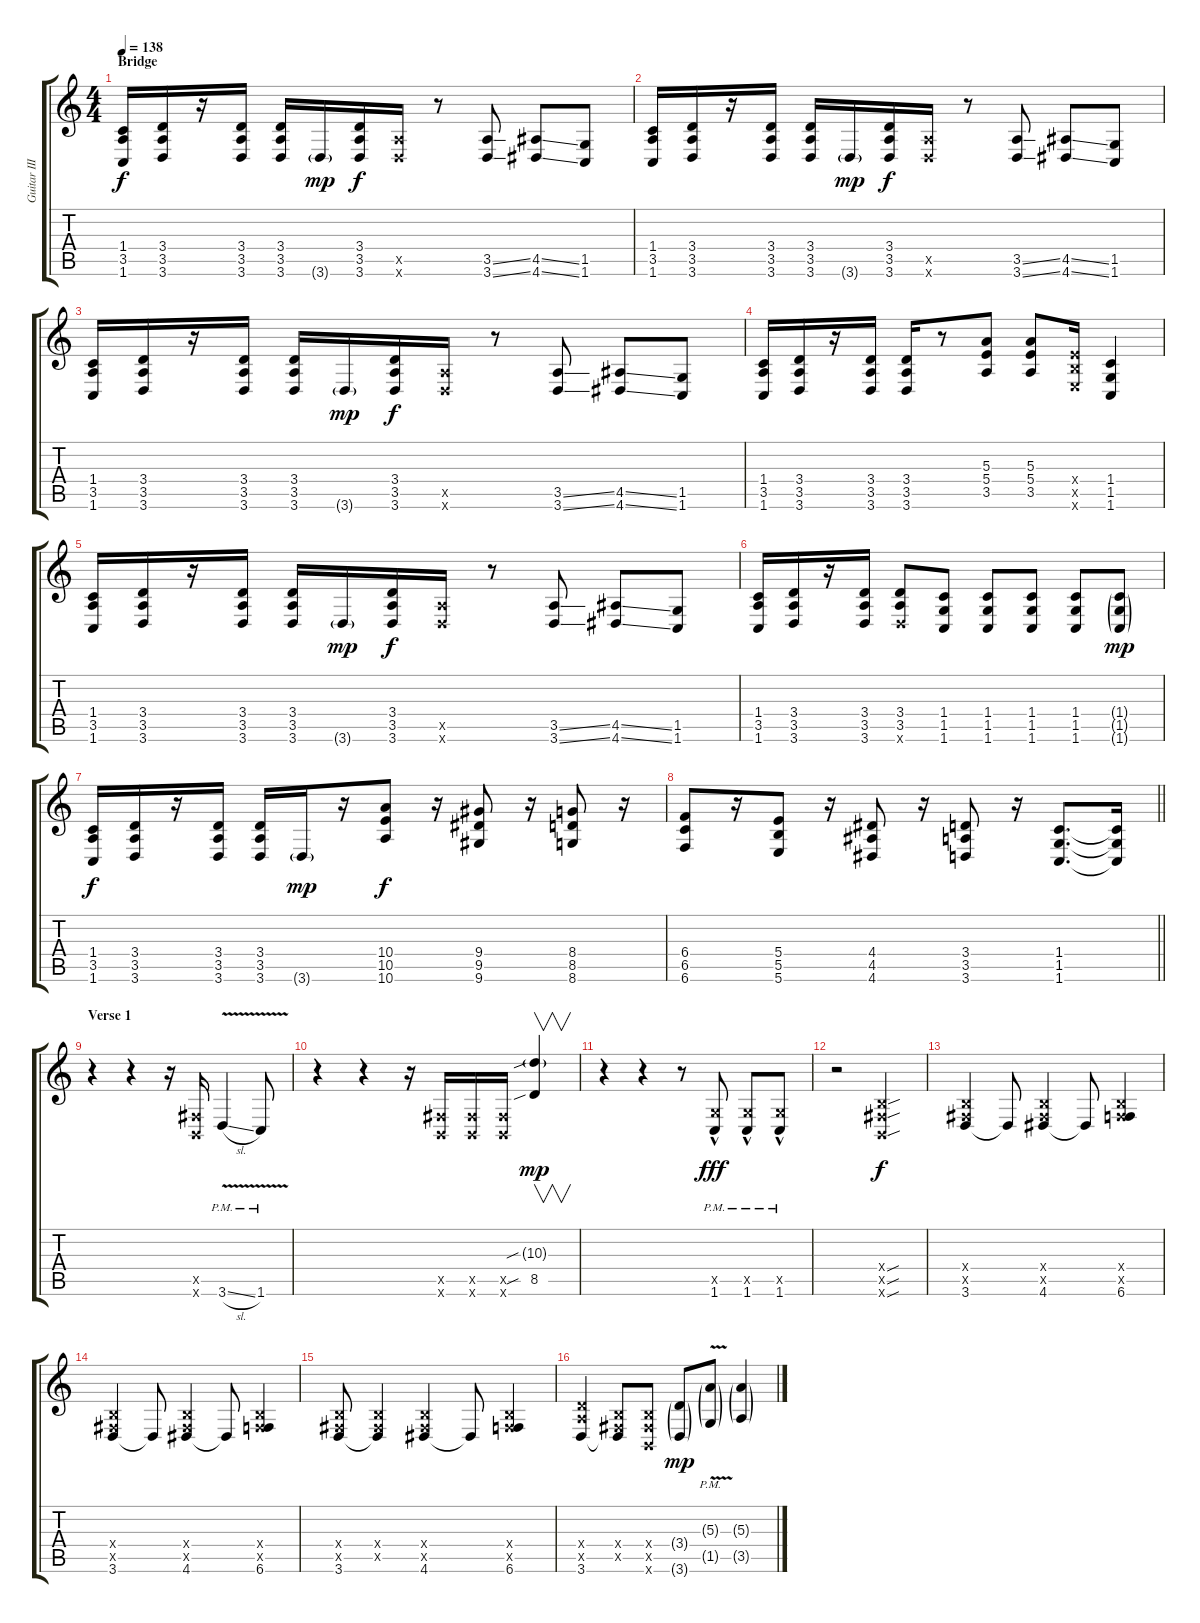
\track ("Guitar III" "Guitar III") {instrument distortionguitar}
\staff {score tabs}
\tuning (Db4 Ab3 E3 B2 Gb2 B1) {hide}
\ts (4 4)
\section ("" "Bridge")
\tempo 138
\clef g2
\ks c
(1.4 3.5 1.6).16{dy f} (3.4 3.5 3.6).16 r.16 (3.4 3.5 3.6).16 (3.4 3.5 3.6).16 3.6{g}.16{dy mp} (3.4 3.5 3.6).16{dy f} (3.5{x} 3.6{x}).16 r.8 (3.5{ss} 3.6{ss}).8 (4.5{ss} 4.6{ss}).8 (1.5 1.6).8 |
(1.4 3.5 1.6).16 (3.4 3.5 3.6).16 r.16 (3.4 3.5 3.6).16 (3.4 3.5 3.6).16 3.6{g}.16{dy mp} (3.4 3.5 3.6).16{dy f} (3.5{x} 3.6{x}).16 r.8 (3.5{ss} 3.6{ss}).8 (4.5{ss} 4.6{ss}).8 (1.5 1.6).8 |
(1.4 3.5 1.6).16 (3.4 3.5 3.6).16 r.16 (3.4 3.5 3.6).16 (3.4 3.5 3.6).16 3.6{g}.16{dy mp} (3.4 3.5 3.6).16{dy f} (3.5{x} 3.6{x}).16 r.8 (3.5{ss} 3.6{ss}).8 (4.5{ss} 4.6{ss}).8 (1.5 1.6).8 |
(1.4 3.5 1.6).16 (3.4 3.5 3.6).16 r.16 (3.4 3.5 3.6).16 (3.4 3.5 3.6).16 r.8 (5.3 5.4 3.5).8 (5.3 5.4 3.5).8 (5.4{x} 5.5{x} 5.6{x}).16 (1.4 1.5 1.6).4 |
(1.4 3.5 1.6).16 (3.4 3.5 3.6).16 r.16 (3.4 3.5 3.6).16 (3.4 3.5 3.6).16 3.6{g}.16{dy mp} (3.4 3.5 3.6).16{dy f} (3.5{x} 3.6{x}).16 r.8 (3.5{ss} 3.6{ss}).8 (4.5{ss} 4.6{ss}).8 (1.5 1.6).8 |
(1.4 3.5 1.6).16 (3.4 3.5 3.6).16 r.16 (3.4 3.5 3.6).16 (3.4 3.5 3.6{x}).8 (1.4 1.5 1.6).8 (1.4 1.5 1.6).8 (1.4 1.5 1.6).8 (1.4 1.5 1.6).8 (1.4{g} 1.5{g} 1.6{g}).8{dy mp} |
(1.4 3.5 1.6).16{dy f} (3.4 3.5 3.6).16 r.16 (3.4 3.5 3.6).16 (3.4 3.5 3.6).16 3.6{g}.16{dy mp} r.16 (10.4 10.5 10.6).8{dy f} r.16 (9.4 9.5 9.6).8 r.16 (8.4 8.5 8.6).8 r.16 |
\barLineRight lightlight
(6.4 6.5 6.6).8 r.16 (5.4 5.5 5.6).8 r.16 (4.4 4.5 4.6).8 r.16 (3.4 3.5 3.6).8 r.16 (1.4 1.5 1.6).8{d} (1.4{t} 1.5{t} 1.6{t}).16 |
\section ("" "Verse 1")
r.4 r.4 r.16 (0.5{x} 0.6{x}).16 3.6{v sl pm}.4 1.6{v pm}.8 |
r.4 r.4 r.16 (0.5{x} 0.6{x}).16 (0.5{x} 0.6{x}).16 (0.5{x} 0.6{x}).16 (10.3{sib g} 8.5{sib}).4{v dy mp} |
r.4 r.4 r.8 (1.5{hac pm x} 1.6{pm}).8{dy fff} (1.5{hac pm x} 1.6{pm}).8 (1.5{hac pm x} 1.6{pm}).8 |
r.2 (0.4{sou x} 0.5{sou x} 0.6{sou x}).2{dy f} |
(0.4{x} 0.5{x} 3.6).4 3.6{t}.8 (0.4{x} 0.5{x} 4.6).4 4.6{t}.8 (0.4{x} 0.5{x} 6.6).4 |
(0.4{x} 0.5{x} 3.6).4 3.6{t}.8 (0.4{x} 0.5{x} 4.6).4 4.6{t}.8 (0.4{x} 0.5{x} 6.6).4 |
(0.4{x} 0.5{x} 3.6).8 (0.4{x} 0.5{x} 3.6{t}).4 (0.4{x} 0.5{x} 4.6).4 4.6{t}.8 (0.4{x} 0.5{x} 6.6).4 |
(3.4{x} 3.5{x} 3.6).4 (0.4{x} 0.5{x} 3.6{t}).8 (0.4{x} 0.5{x} 0.6{x}).8 (3.4{g} 3.6{g}).8{dy mp} (5.3{v g pm} 1.5{g}).8 (5.3{g} 3.5{g}).4
